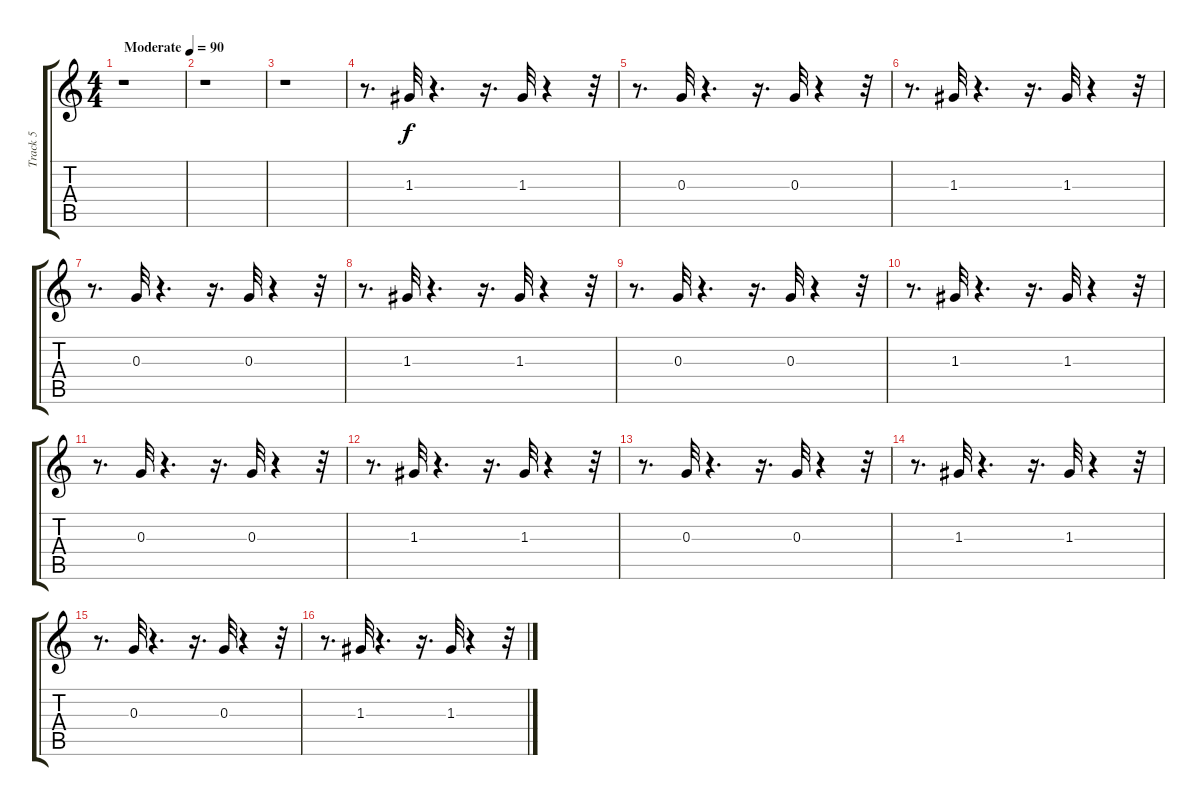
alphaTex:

\track ("Track 5" "Track 5") {instrument electricguitarmuted}
\staff {score tabs}
\tuning (E4 B3 G3 D3 A2 E2) {hide}
\ts (4 4)
\tempo (90 "Moderate")
\clef g2
\ks c
r.1{dy f instrument electricguitarmuted} |
r.1 |
r.1 |
r.8{d} 1.3.32 r.4{d} r.16{d} 1.3.32 r.4 r.32 |
r.8{d} 0.3.32 r.4{d} r.16{d} 0.3.32 r.4 r.32 |
r.8{d} 1.3.32 r.4{d} r.16{d} 1.3.32 r.4 r.32 |
r.8{d} 0.3.32 r.4{d} r.16{d} 0.3.32 r.4 r.32 |
r.8{d} 1.3.32 r.4{d} r.16{d} 1.3.32 r.4 r.32 |
r.8{d} 0.3.32 r.4{d} r.16{d} 0.3.32 r.4 r.32 |
r.8{d} 1.3.32 r.4{d} r.16{d} 1.3.32 r.4 r.32 |
r.8{d} 0.3.32 r.4{d} r.16{d} 0.3.32 r.4 r.32 |
r.8{d} 1.3.32 r.4{d} r.16{d} 1.3.32 r.4 r.32 |
r.8{d} 0.3.32 r.4{d} r.16{d} 0.3.32 r.4 r.32 |
r.8{d} 1.3.32 r.4{d} r.16{d} 1.3.32 r.4 r.32 |
r.8{d} 0.3.32 r.4{d} r.16{d} 0.3.32 r.4 r.32 |
r.8{d} 1.3.32 r.4{d} r.16{d} 1.3.32 r.4 r.32
